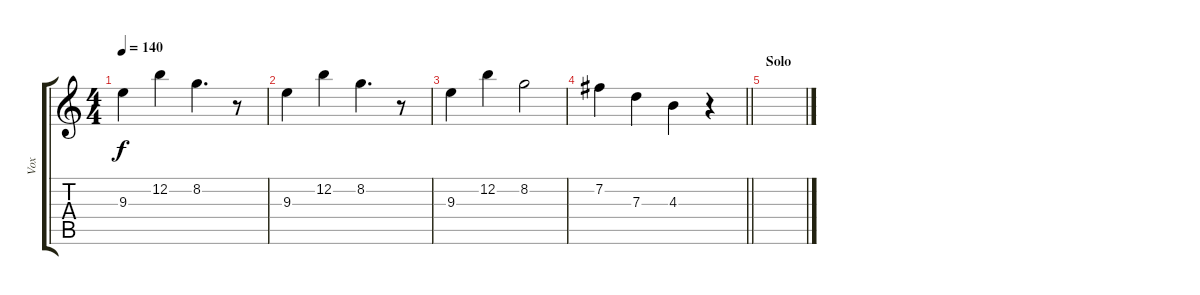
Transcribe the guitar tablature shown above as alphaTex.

\track ("Vox" "Vox") {instrument contrabass}
\staff {score tabs}
\tuning (E4 B3 G3 D3 A2 E2) {hide}
\ts (4 4)
\tempo 140
\clef g2
\ks c
9.3.4{dy f} 12.2.4 8.2.4{d} r.8 |
9.3.4 12.2.4 8.2.4{d} r.8 |
9.3.4 12.2.4 8.2.2 |
\barLineRight lightlight
7.2.4 7.3.4 4.3.4 r.4 |
\section ("" "Solo")
